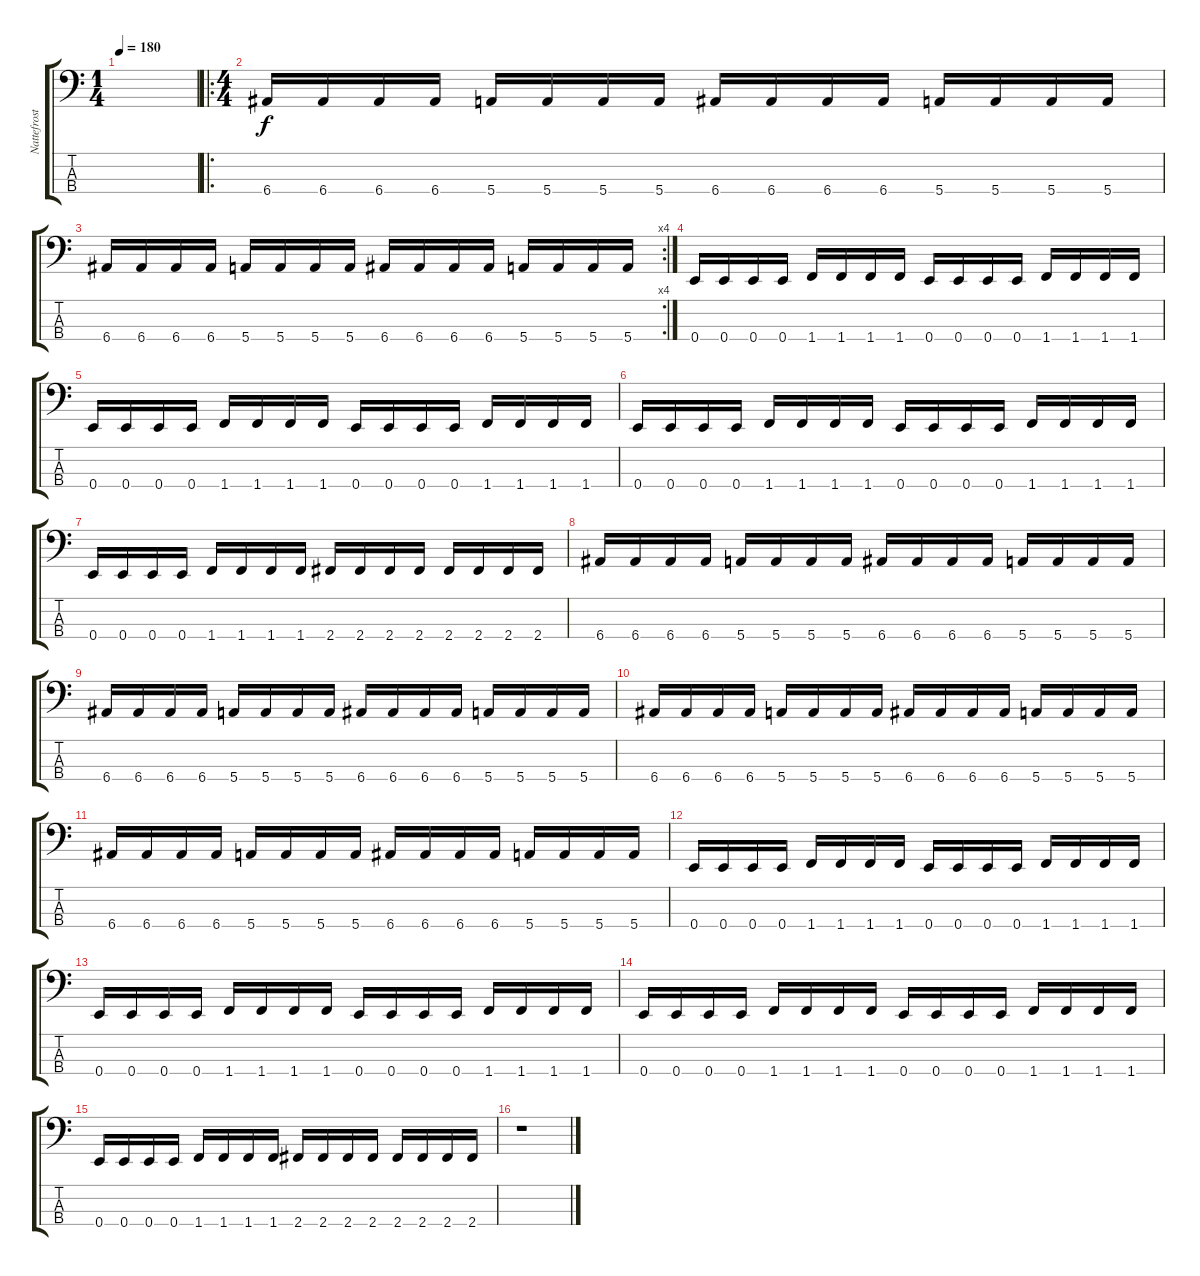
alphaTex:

\track ("Nattefrost" "Nattefrost") {instrument electricbasspick}
\staff {score tabs}
\tuning (G2 D2 A1 E1) {hide}
\ts (1 4)
\tempo 180
\clef f4
\ks c
|
\ro
\ts (4 4)
6.4.16 6.4.16 6.4.16 6.4.16 5.4.16 5.4.16 5.4.16 5.4.16 6.4.16 6.4.16 6.4.16 6.4.16 5.4.16 5.4.16 5.4.16 5.4.16 |
\rc 4
6.4.16 6.4.16 6.4.16 6.4.16 5.4.16 5.4.16 5.4.16 5.4.16 6.4.16 6.4.16 6.4.16 6.4.16 5.4.16 5.4.16 5.4.16 5.4.16 |
0.4.16 0.4.16 0.4.16 0.4.16 1.4.16 1.4.16 1.4.16 1.4.16 0.4.16 0.4.16 0.4.16 0.4.16 1.4.16 1.4.16 1.4.16 1.4.16 |
0.4.16 0.4.16 0.4.16 0.4.16 1.4.16 1.4.16 1.4.16 1.4.16 0.4.16 0.4.16 0.4.16 0.4.16 1.4.16 1.4.16 1.4.16 1.4.16 |
0.4.16 0.4.16 0.4.16 0.4.16 1.4.16 1.4.16 1.4.16 1.4.16 0.4.16 0.4.16 0.4.16 0.4.16 1.4.16 1.4.16 1.4.16 1.4.16 |
0.4.16 0.4.16 0.4.16 0.4.16 1.4.16 1.4.16 1.4.16 1.4.16 2.4.16 2.4.16 2.4.16 2.4.16 2.4.16 2.4.16 2.4.16 2.4.16 |
6.4.16 6.4.16 6.4.16 6.4.16 5.4.16 5.4.16 5.4.16 5.4.16 6.4.16 6.4.16 6.4.16 6.4.16 5.4.16 5.4.16 5.4.16 5.4.16 |
6.4.16 6.4.16 6.4.16 6.4.16 5.4.16 5.4.16 5.4.16 5.4.16 6.4.16 6.4.16 6.4.16 6.4.16 5.4.16 5.4.16 5.4.16 5.4.16 |
6.4.16 6.4.16 6.4.16 6.4.16 5.4.16 5.4.16 5.4.16 5.4.16 6.4.16 6.4.16 6.4.16 6.4.16 5.4.16 5.4.16 5.4.16 5.4.16 |
6.4.16 6.4.16 6.4.16 6.4.16 5.4.16 5.4.16 5.4.16 5.4.16 6.4.16 6.4.16 6.4.16 6.4.16 5.4.16 5.4.16 5.4.16 5.4.16 |
0.4.16 0.4.16 0.4.16 0.4.16 1.4.16 1.4.16 1.4.16 1.4.16 0.4.16 0.4.16 0.4.16 0.4.16 1.4.16 1.4.16 1.4.16 1.4.16 |
0.4.16 0.4.16 0.4.16 0.4.16 1.4.16 1.4.16 1.4.16 1.4.16 0.4.16 0.4.16 0.4.16 0.4.16 1.4.16 1.4.16 1.4.16 1.4.16 |
0.4.16 0.4.16 0.4.16 0.4.16 1.4.16 1.4.16 1.4.16 1.4.16 0.4.16 0.4.16 0.4.16 0.4.16 1.4.16 1.4.16 1.4.16 1.4.16 |
0.4.16 0.4.16 0.4.16 0.4.16 1.4.16 1.4.16 1.4.16 1.4.16 2.4.16 2.4.16 2.4.16 2.4.16 2.4.16 2.4.16 2.4.16 2.4.16 |
r.1
